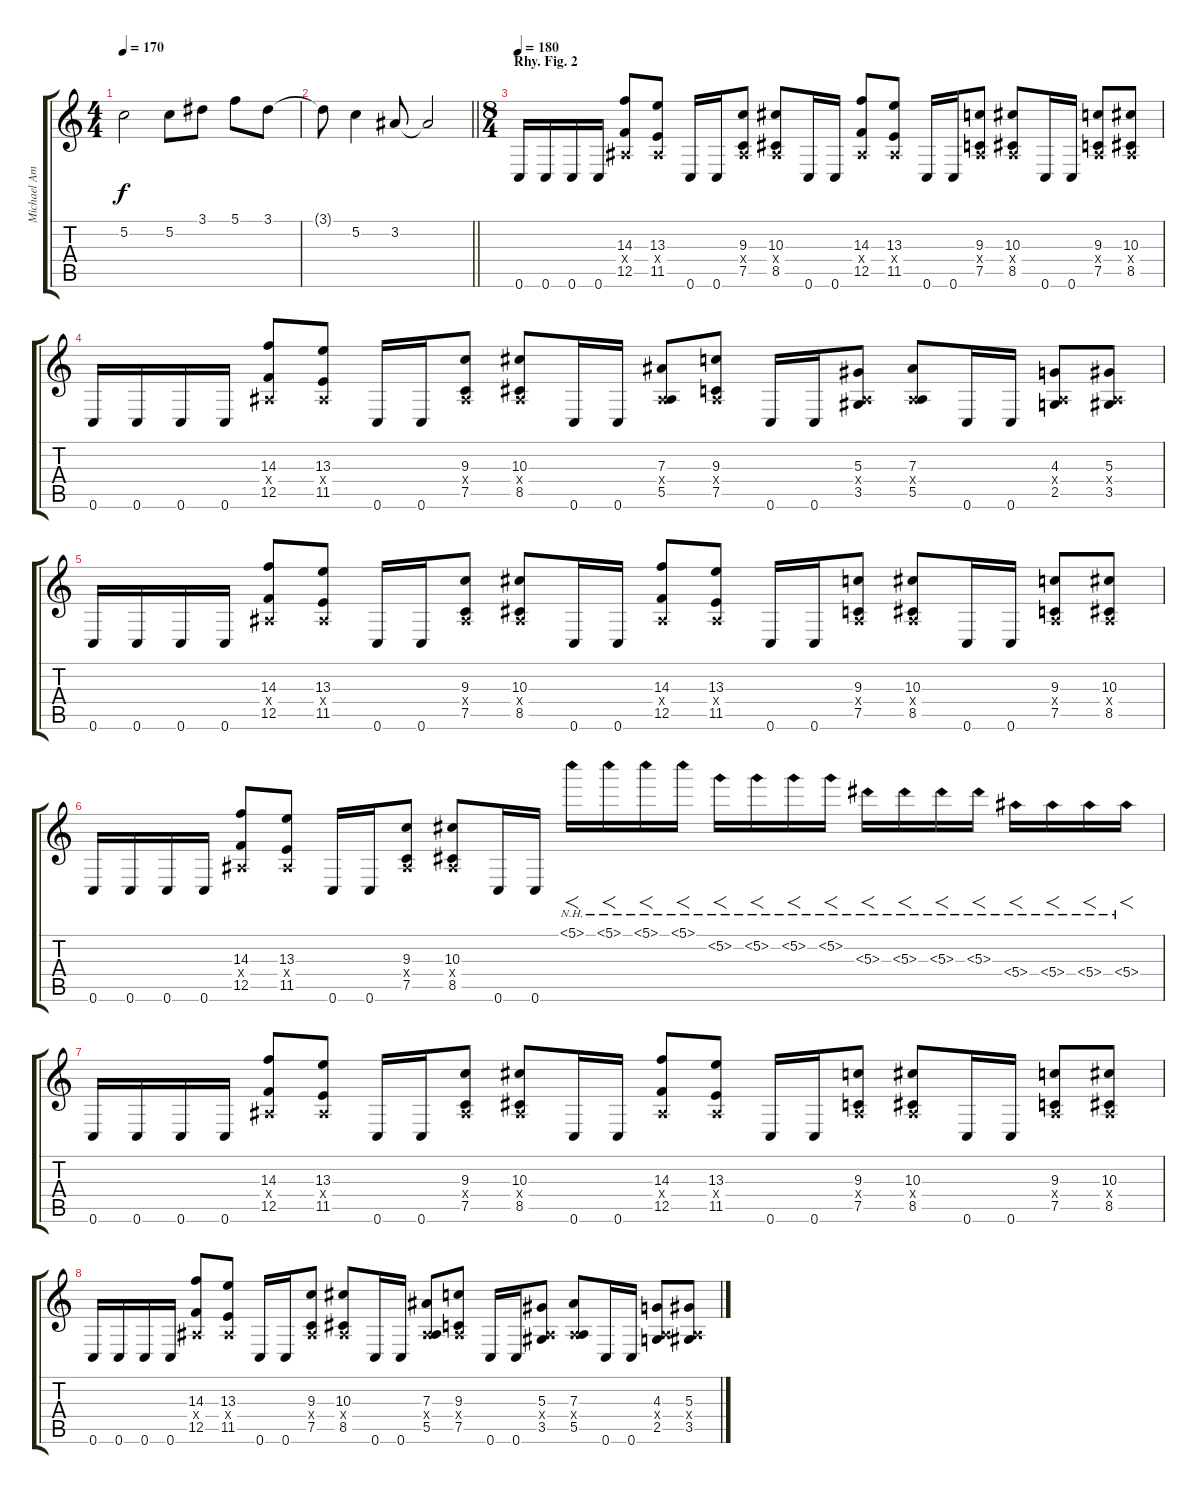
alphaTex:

\track ("Michael Amott" "Michael Am") {instrument distortionguitar}
\staff {score tabs}
\tuning (C4 G3 Eb3 Bb2 F2 C2) {hide}
\ts (4 4)
\tempo 170
\clef g2
\ks c
5.2{t}.2{dy f} 5.2.8 3.1.8 5.1.8 3.1.8 |
\barLineRight lightlight
3.1{t}.8 5.2.4 3.2.8 3.2{t}.2 |
\ts (8 4)
\section ("" "Rhy. Fig. 2")
\tempo 180
0.6.16{instrument distortionguitar} 0.6.16 0.6.16 0.6.16 (14.3 0.4{x} 12.5).8 (13.3 0.4{x} 11.5).8 0.6.16 0.6.16 (9.3 0.4{x} 7.5).8 (10.3 0.4{x} 8.5).8 0.6.16 0.6.16 (14.3 0.4{x} 12.5).8 (13.3 0.4{x} 11.5).8 0.6.16 0.6.16 (9.3 0.4{x} 7.5).8 (10.3 0.4{x} 8.5).8 0.6.16 0.6.16 (9.3 0.4{x} 7.5).8 (10.3 0.4{x} 8.5).8 |
0.6.16 0.6.16 0.6.16 0.6.16 (14.3 0.4{x} 12.5).8 (13.3 0.4{x} 11.5).8 0.6.16 0.6.16 (9.3 0.4{x} 7.5).8 (10.3 0.4{x} 8.5).8 0.6.16 0.6.16 (7.3 0.4{x} 5.5).8 (9.3 0.4{x} 7.5).8 0.6.16 0.6.16 (5.3 0.4{x} 3.5).8 (7.3 0.4{x} 5.5).8 0.6.16 0.6.16 (4.3 0.4{x} 2.5).8 (5.3 0.4{x} 3.5).8 |
0.6.16 0.6.16 0.6.16 0.6.16 (14.3 0.4{x} 12.5).8 (13.3 0.4{x} 11.5).8 0.6.16 0.6.16 (9.3 0.4{x} 7.5).8 (10.3 0.4{x} 8.5).8 0.6.16 0.6.16 (14.3 0.4{x} 12.5).8 (13.3 0.4{x} 11.5).8 0.6.16 0.6.16 (9.3 0.4{x} 7.5).8 (10.3 0.4{x} 8.5).8 0.6.16 0.6.16 (9.3 0.4{x} 7.5).8 (10.3 0.4{x} 8.5).8 |
0.6.16 0.6.16 0.6.16 0.6.16 (14.3 0.4{x} 12.5).8 (13.3 0.4{x} 11.5).8 0.6.16 0.6.16 (9.3 0.4{x} 7.5).8 (10.3 0.4{x} 8.5).8 0.6.16 0.6.16 5.1{nh}.16{f} 5.1{nh}.16{f} 5.1{nh}.16{f} 5.1{nh}.16{f} 5.2{nh}.16{f} 5.2{nh}.16{f} 5.2{nh}.16{f} 5.2{nh}.16{f} 5.3{nh}.16{f} 5.3{nh}.16{f} 5.3{nh}.16{f} 5.3{nh}.16{f} 5.4{nh}.16{f} 5.4{nh}.16{f} 5.4{nh}.16{f} 5.4{nh}.16{f} |
0.6.16 0.6.16 0.6.16 0.6.16 (14.3 0.4{x} 12.5).8 (13.3 0.4{x} 11.5).8 0.6.16 0.6.16 (9.3 0.4{x} 7.5).8 (10.3 0.4{x} 8.5).8 0.6.16 0.6.16 (14.3 0.4{x} 12.5).8 (13.3 0.4{x} 11.5).8 0.6.16 0.6.16 (9.3 0.4{x} 7.5).8 (10.3 0.4{x} 8.5).8 0.6.16 0.6.16 (9.3 0.4{x} 7.5).8 (10.3 0.4{x} 8.5).8 |
0.6.16 0.6.16 0.6.16 0.6.16 (14.3 0.4{x} 12.5).8 (13.3 0.4{x} 11.5).8 0.6.16 0.6.16 (9.3 0.4{x} 7.5).8 (10.3 0.4{x} 8.5).8 0.6.16 0.6.16 (7.3 0.4{x} 5.5).8 (9.3 0.4{x} 7.5).8 0.6.16 0.6.16 (5.3 0.4{x} 3.5).8 (7.3 0.4{x} 5.5).8 0.6.16 0.6.16 (4.3 0.4{x} 2.5).8 (5.3 0.4{x} 3.5).8
